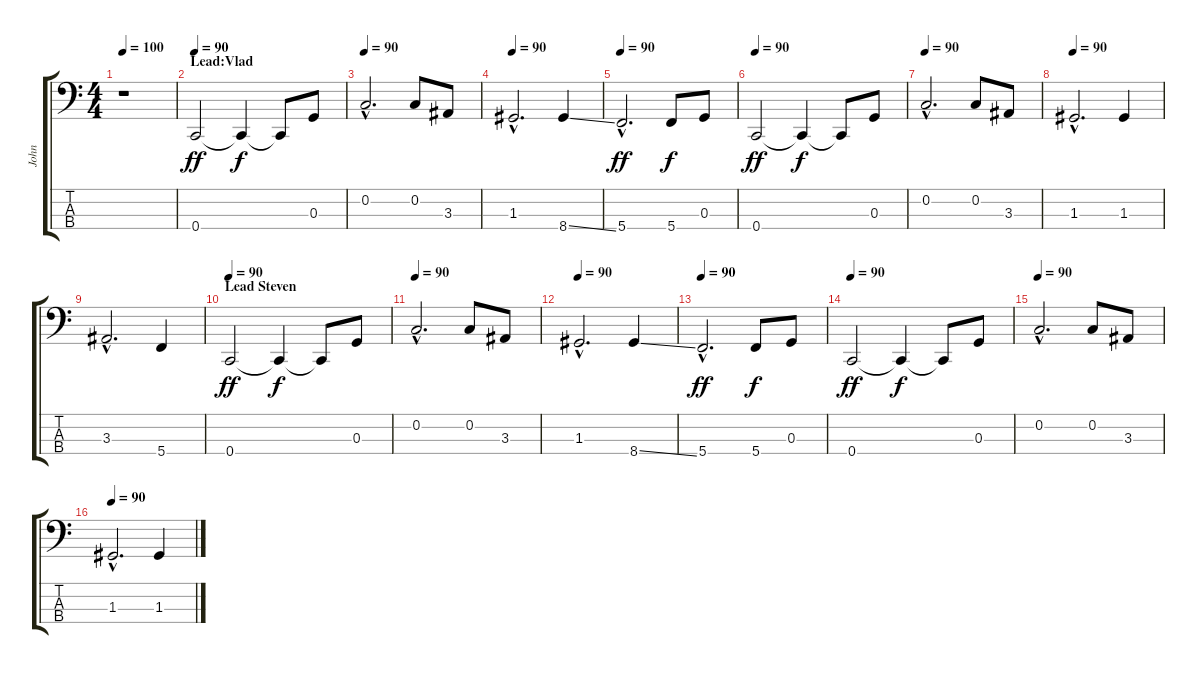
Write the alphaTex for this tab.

\track ("John" "John") {instrument electricbasspick}
\staff {score tabs}
\tuning (F2 C2 G1 C1) {hide}
\ts (4 4)
\tempo 100
\clef f4
\ks c
r.1{dy f} |
\section ("" "Lead:Vlad")
\tempo 90
0.4.2{dy ff} 0.4{t}.4{dy f} 0.4{t}.8 0.3.8 |
\tempo 90
0.2{hac}.2{d} 0.2.8 3.3.8 |
\tempo 90
1.3{hac}.2{d} 8.4{ss}.4 |
\tempo 90
5.4{hac}.2{d dy ff} 5.4.8{dy f} 0.3.8 |
\tempo 90
0.4.2{dy ff} 0.4{t}.4{dy f} 0.4{t}.8 0.3.8 |
\tempo 90
0.2{hac}.2{d} 0.2.8 3.3.8 |
\tempo 90
1.3{hac}.2{d} 1.3.4 |
3.3{hac}.2{d} 5.4.4 |
\section ("" "Lead Steven")
\tempo 90
0.4.2{dy ff} 0.4{t}.4{dy f} 0.4{t}.8 0.3.8 |
\tempo 90
0.2{hac}.2{d} 0.2.8 3.3.8 |
\tempo 90
1.3{hac}.2{d} 8.4{ss}.4 |
\tempo 90
5.4{hac}.2{d dy ff} 5.4.8{dy f} 0.3.8 |
\tempo 90
0.4.2{dy ff} 0.4{t}.4{dy f} 0.4{t}.8 0.3.8 |
\tempo 90
0.2{hac}.2{d} 0.2.8 3.3.8 |
\tempo 90
1.3{hac}.2{d} 1.3.4
